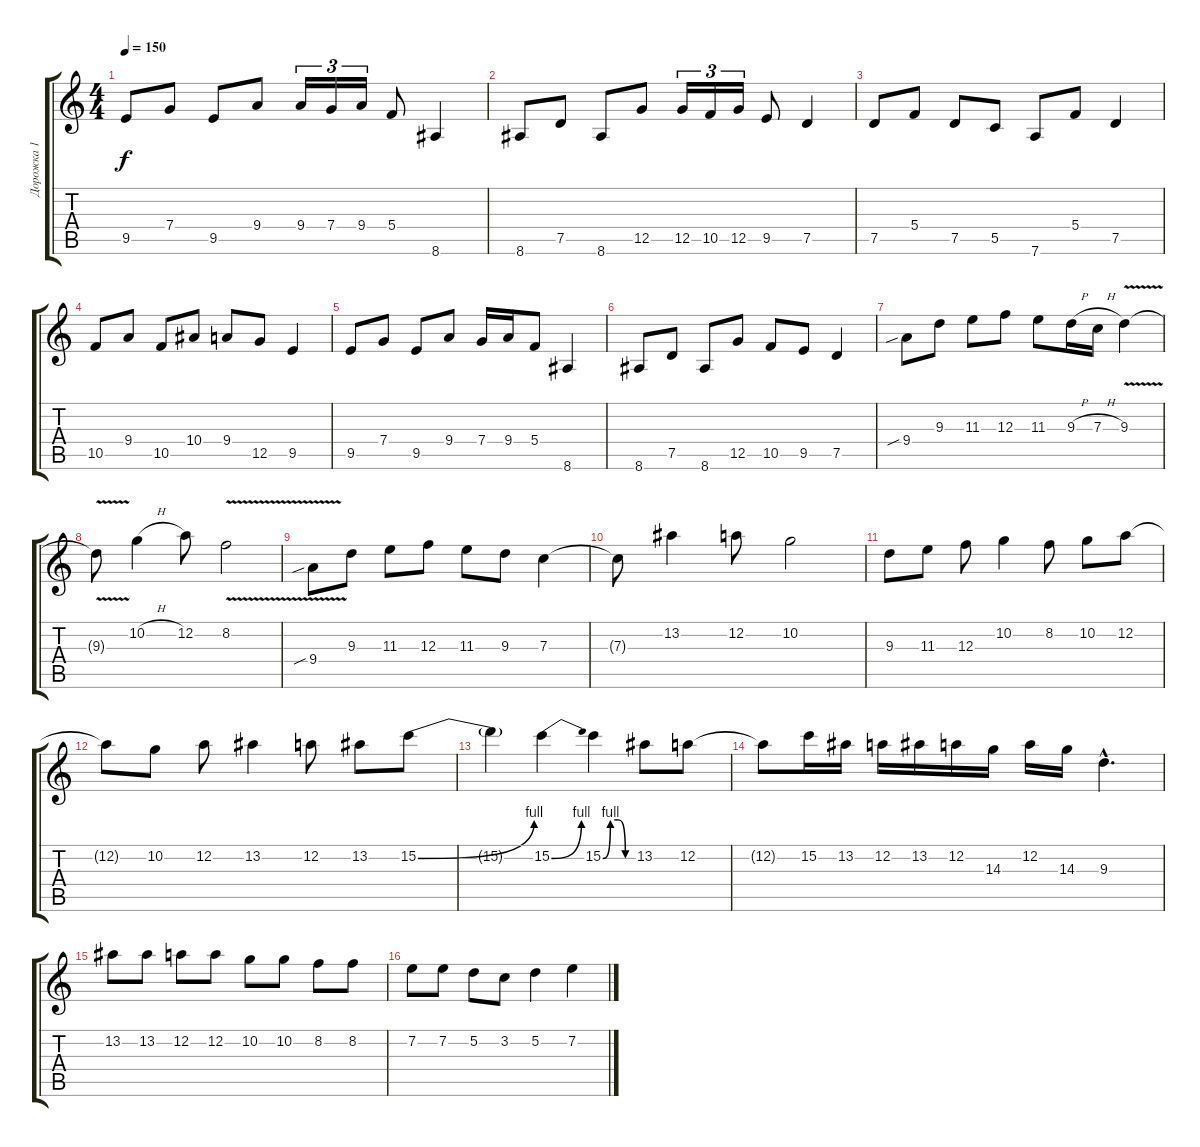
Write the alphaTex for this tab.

\track ("Дорожка 1" "Дорожка 1") {instrument distortionguitar}
\staff {score tabs}
\tuning (D4 A3 F3 C3 G2 D2) {hide}
\ts (4 4)
\tempo 150
\clef g2
\ks c
9.5.8{dy f} 7.4.8 9.5.8 9.4.8 9.4.16{tu (3 2)} 7.4.16{tu (3 2)} 9.4.16{tu (3 2)} 5.4.8 8.6.4 |
8.6.8 7.5.8 8.6.8 12.5.8 12.5.16{tu (3 2)} 10.5.16{tu (3 2)} 12.5.16{tu (3 2)} 9.5.8 7.5.4 |
7.5.8 5.4.8 7.5.8 5.5.8 7.6.8 5.4.8 7.5.4 |
10.5.8 9.4.8 10.5.8 10.4.8 9.4.8 12.5.8 9.5.4 |
9.5.8 7.4.8 9.5.8 9.4.8 7.4.16 9.4.16 5.4.8 8.6.4 |
8.6.8 7.5.8 8.6.8 12.5.8 10.5.8 9.5.8 7.5.4 |
9.4{sib}.8 9.3.8 11.3.8 12.3.8 11.3.8 9.3{h}.16 7.3{h}.16 9.3{v}.4 |
9.3{t}.8 10.2{h}.4 12.2.8 8.2{v}.2 |
9.4{v sib}.8 9.3.8 11.3.8 12.3.8 11.3.8 9.3.8 7.3.4 |
7.3{t}.8 13.2.4 12.2.8 10.2.2 |
9.3.8 11.3.8 12.3.8 10.2.4 8.2.8 10.2.8 12.2.8 |
12.2{t}.8 10.2.8 12.2.8 13.2.4 12.2.8 13.2.8 15.2{be (bend 0 0 60 4)}.8 |
15.2{t}.4 15.2{be (bend 0 0 60 4)}.4 15.2{be (custom 0 0 15 4 30 4 45 0 60 0)}.4 13.2.8 12.2.8 |
12.2{t}.8 15.2.16 13.2.16 12.2.16 13.2.16 12.2.16 14.3.16 12.2.16 14.3.16 9.3{hac}.4{d} |
13.2.8 13.2.8 12.2.8 12.2.8 10.2.8 10.2.8 8.2.8 8.2.8 |
7.2.8 7.2.8 5.2.8 3.2.8 5.2.4 7.2.4
